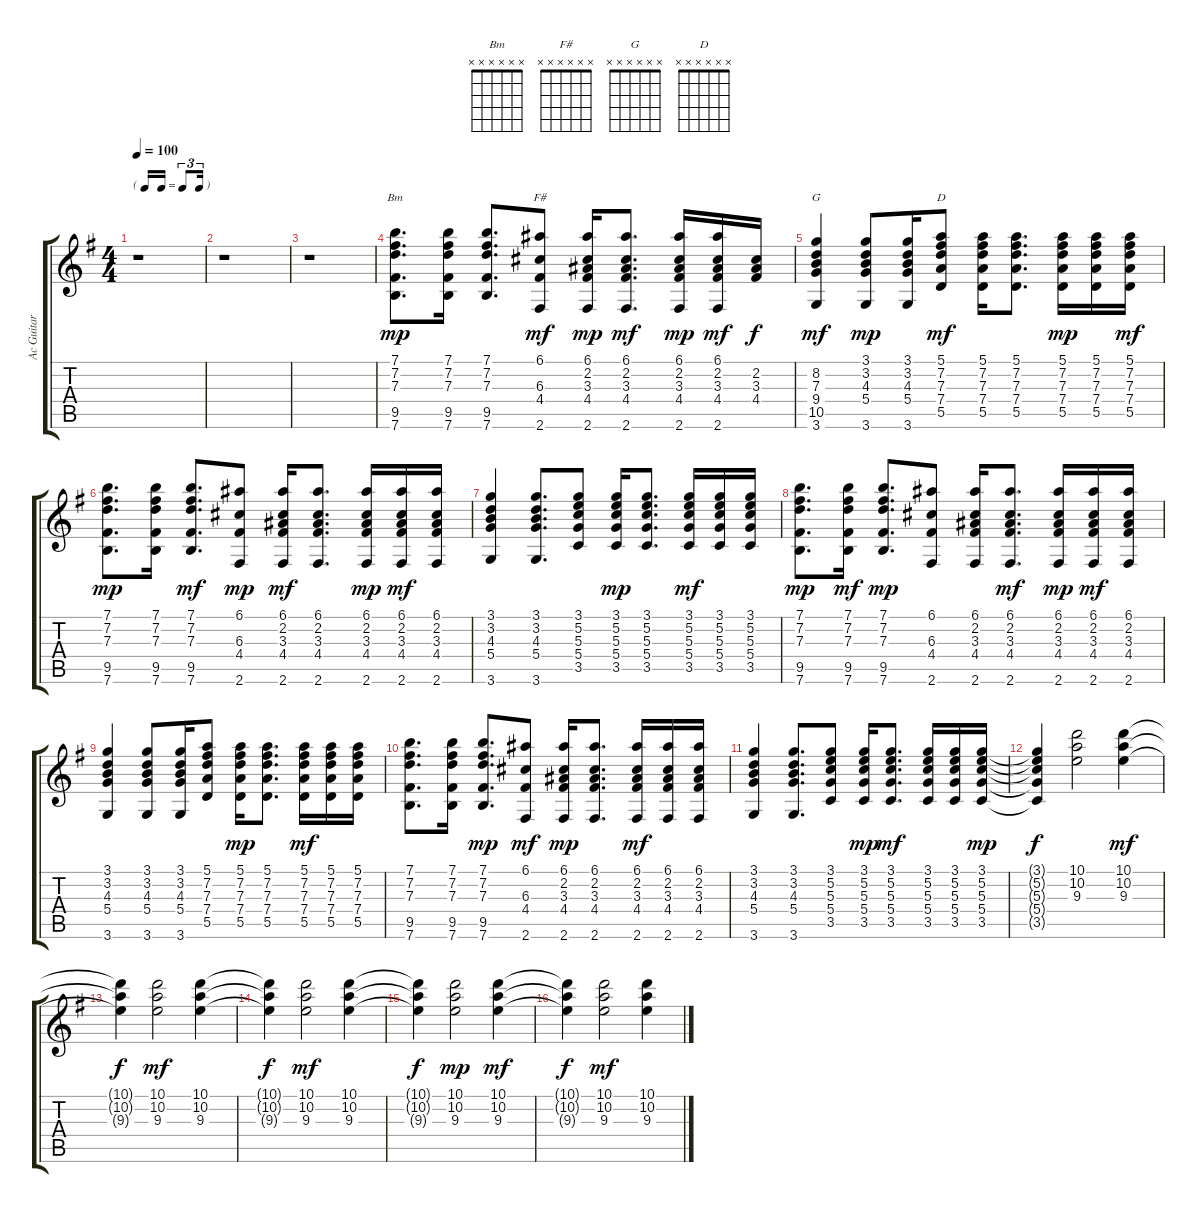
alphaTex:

\track ("Ac Guitar" "Ac Guitar") {instrument acousticguitarnylon}
\staff {score tabs}
\tuning (E4 B3 G3 D3 A2 E2) {hide}
\chord ("Bm" x x x x x x)
\chord ("F#" x x x x x x)
\chord ("G" x x x x x x)
\chord ("D" x x x x x x)
\ts (4 4)
\tf triplet16th
\tempo 100
\clef g2
\ks g
r.1{dy mp} |
r.1 |
r.1 |
(7.1 7.2 7.3 9.5 7.6).8{d ch "Bm"} (7.1 7.2 7.3 9.5 7.6).16 (7.1 7.2 7.3 9.5 7.6).8{d} (6.1 6.3 4.4 2.6).8{ch "F#" dy mf} (6.1 2.2 3.3 4.4 2.6).16{dy mp} (6.1 2.2 3.3 4.4 2.6).8{d dy mf} (6.1 2.2 3.3 4.4 2.6).16{dy mp} (6.1 2.2 3.3 4.4 2.6).16{dy mf} (2.2 3.3 4.4).16{dy f} |
(8.2 7.3 9.4 10.5 3.6).4{ch "G" dy mf} (3.1 3.2 4.3 5.4 3.6).8{dy mp} (3.1 3.2 4.3 5.4 3.6).16 (5.1 7.2 7.3 7.4 5.5).8{ch "D" dy mf} (5.1 7.2 7.3 7.4 5.5).16 (5.1 7.2 7.3 7.4 5.5).8{d} (5.1 7.2 7.3 7.4 5.5).16{dy mp} (5.1 7.2 7.3 7.4 5.5).16 (5.1 7.2 7.3 7.4 5.5).16{dy mf} |
(7.1 7.2 7.3 9.5 7.6).8{d dy mp} (7.1 7.2 7.3 9.5 7.6).16 (7.1 7.2 7.3 9.5 7.6).8{d dy mf} (6.1 6.3 4.4 2.6).8{dy mp} (6.1 2.2 3.3 4.4 2.6).16{dy mf} (6.1 2.2 3.3 4.4 2.6).8{d} (6.1 2.2 3.3 4.4 2.6).16{dy mp} (6.1 2.2 3.3 4.4 2.6).16{dy mf} (6.1 2.2 3.3 4.4 2.6).16 |
(3.1 3.2 4.3 5.4 3.6).4 (3.1 3.2 4.3 5.4 3.6).8{d} (3.1 5.2 5.3 5.4 3.5).8 (3.1 5.2 5.3 5.4 3.5).16{dy mp} (3.1 5.2 5.3 5.4 3.5).8{d} (3.1 5.2 5.3 5.4 3.5).16{dy mf} (3.1 5.2 5.3 5.4 3.5).16 (3.1 5.2 5.3 5.4 3.5).16 |
(7.1 7.2 7.3 9.5 7.6).8{d dy mp} (7.1 7.2 7.3 9.5 7.6).16{dy mf} (7.1 7.2 7.3 9.5 7.6).8{d dy mp} (6.1 6.3 4.4 2.6).8 (6.1 2.2 3.3 4.4 2.6).16 (6.1 2.2 3.3 4.4 2.6).8{d dy mf} (6.1 2.2 3.3 4.4 2.6).16{dy mp} (6.1 2.2 3.3 4.4 2.6).16{dy mf} (6.1 2.2 3.3 4.4 2.6).16 |
(3.1 3.2 4.3 5.4 3.6).4 (3.1 3.2 4.3 5.4 3.6).8 (3.1 3.2 4.3 5.4 3.6).16 (5.1 7.2 7.3 7.4 5.5).8 (5.1 7.2 7.3 7.4 5.5).16{dy mp} (5.1 7.2 7.3 7.4 5.5).8{d} (5.1 7.2 7.3 7.4 5.5).16{dy mf} (5.1 7.2 7.3 7.4 5.5).16 (5.1 7.2 7.3 7.4 5.5).16 |
(7.1 7.2 7.3 9.5 7.6).8{d} (7.1 7.2 7.3 9.5 7.6).16 (7.1 7.2 7.3 9.5 7.6).8{d dy mp} (6.1 6.3 4.4 2.6).8{dy mf} (6.1 2.2 3.3 4.4 2.6).16{dy mp} (6.1 2.2 3.3 4.4 2.6).8{d} (6.1 2.2 3.3 4.4 2.6).16{dy mf} (6.1 2.2 3.3 4.4 2.6).16 (6.1 2.2 3.3 4.4 2.6).16 |
(3.1 3.2 4.3 5.4 3.6).4 (3.1 3.2 4.3 5.4 3.6).8{d} (3.1 5.2 5.3 5.4 3.5).8 (3.1 5.2 5.3 5.4 3.5).16{dy mp} (3.1 5.2 5.3 5.4 3.5).8{d dy mf} (3.1 5.2 5.3 5.4 3.5).16 (3.1 5.2 5.3 5.4 3.5).16 (3.1 5.2 5.3 5.4 3.5).16{dy mp} |
(3.1{t} 5.2{t} 5.3{t} 5.4{t} 3.5{t}).4{dy f} (10.1 10.2 9.3).2 (10.1 10.2 9.3).4{dy mf} |
(10.1{t} 10.2{t} 9.3{t}).4{dy f} (10.1 10.2 9.3).2{dy mf} (10.1 10.2 9.3).4 |
(10.1{t} 10.2{t} 9.3{t}).4{dy f} (10.1 10.2 9.3).2{dy mf} (10.1 10.2 9.3).4 |
(10.1{t} 10.2{t} 9.3{t}).4{dy f} (10.1 10.2 9.3).2{dy mp} (10.1 10.2 9.3).4{dy mf} |
(10.1{t} 10.2{t} 9.3{t}).4{dy f} (10.1 10.2 9.3).2{dy mf} (10.1 10.2 9.3).4
